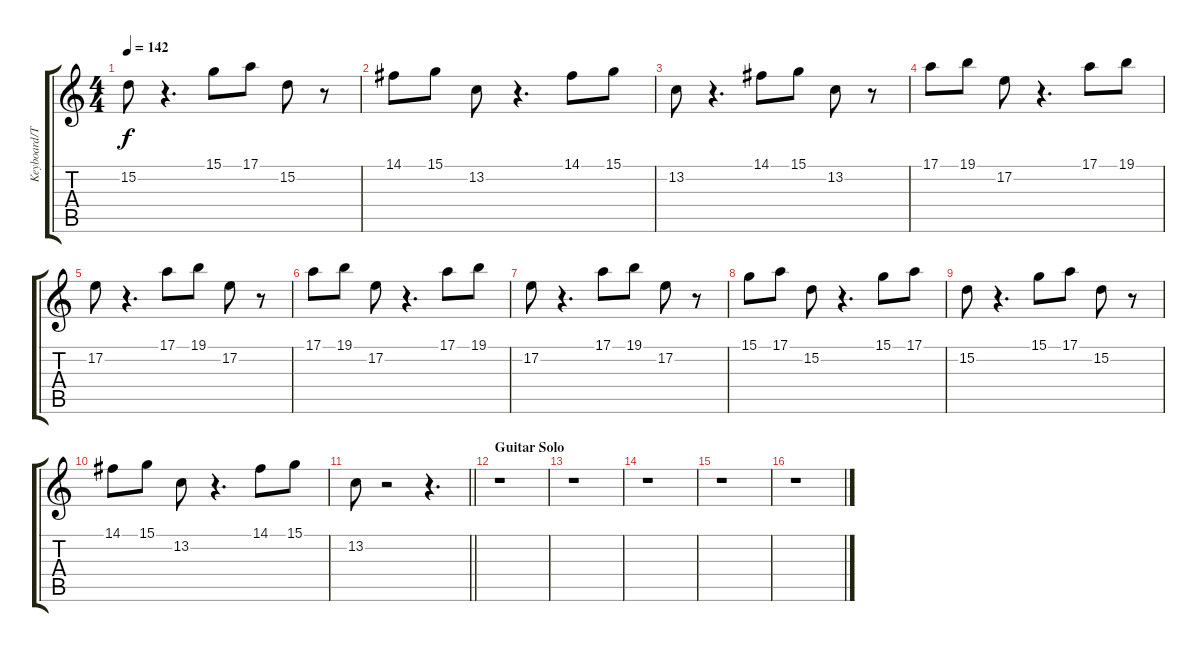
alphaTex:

\track ("Keyboard/Trumpet" "Keyboard/T") {instrument musicbox}
\staff {score tabs}
\tuning (E4 B3 G3 D3 A2 E2) {hide}
\ts (4 4)
\tempo 142
\clef g2
\ks c
15.2.8{dy f} r.4{d} 15.1.8 17.1.8 15.2.8 r.8 |
14.1.8 15.1.8 13.2.8 r.4{d} 14.1.8 15.1.8 |
13.2.8 r.4{d} 14.1.8 15.1.8 13.2.8 r.8 |
17.1.8 19.1.8 17.2.8 r.4{d} 17.1.8 19.1.8 |
17.2.8 r.4{d} 17.1.8 19.1.8 17.2.8 r.8 |
17.1.8 19.1.8 17.2.8 r.4{d} 17.1.8 19.1.8 |
17.2.8 r.4{d} 17.1.8 19.1.8 17.2.8 r.8 |
15.1.8 17.1.8 15.2.8 r.4{d} 15.1.8 17.1.8 |
15.2.8 r.4{d} 15.1.8 17.1.8 15.2.8 r.8 |
14.1.8 15.1.8 13.2.8 r.4{d} 14.1.8 15.1.8 |
\barLineRight lightlight
13.2.8 r.2 r.4{d} |
\section ("" "Guitar Solo")
r.1 |
r.1 |
r.1 |
r.1 |
r.1
